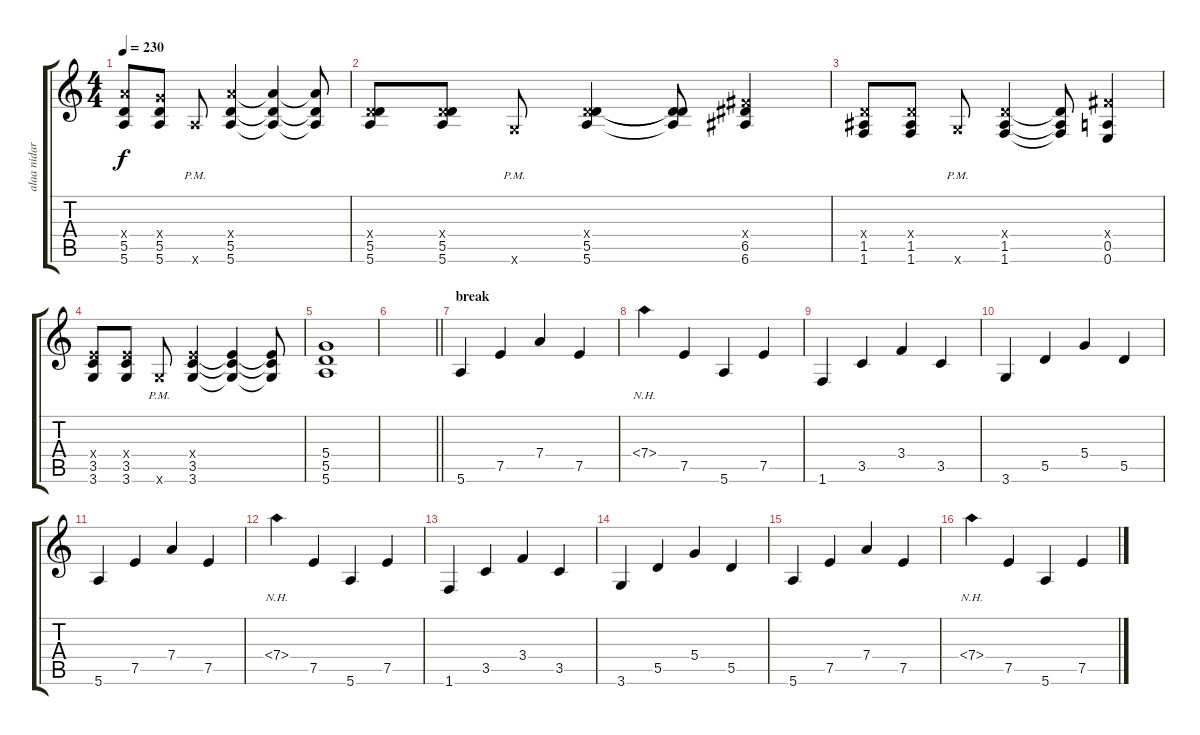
\track ("alaa nidar" "alaa nidar") {instrument overdrivenguitar}
\staff {score tabs}
\tuning (E4 B3 G3 D3 A2 E2) {hide}
\ts (4 4)
\tempo 230
\clef g2
\ks c
(7.4{x} 5.5 5.6).8{dy f} (5.4{x} 5.5 5.6).8 5.6{pm x}.8 (7.4{x} 5.5 5.6).4 (7.4{t} 5.5{t} 5.6{t}).4 (7.4{t} 5.5{t} 5.6{t}).8 |
(0.4{x} 5.5 5.6).8 (0.4{x} 5.5 5.6).8 3.6{pm x}.8 (0.4{x} 5.5 5.6).4 (0.4{t} 5.5{t} 5.6{t}).8 (4.4{x} 6.5 6.6).4 |
(0.4{x} 1.5 1.6).8 (0.4{x} 1.5 1.6).8 3.6{pm x}.8 (0.4{x} 1.5 1.6).4 (0.4{t} 1.5{t} 1.6{t}).8 (4.4{x} 0.5 0.6).4 |
(2.4{x} 3.5 3.6).8 (2.4{x} 3.5 3.6).8 3.6{pm x}.8 (2.4{x} 3.5 3.6).4 (2.4{t} 3.5{t} 3.6{t}).4 (2.4{t} 3.5{t} 3.6{t}).8 |
(5.4 5.5 5.6).1 |
\barLineRight lightlight
|
\section ("" "break")
5.6.4 7.5.4 7.4.4 7.5.4 |
7.4{nh}.4 7.5.4 5.6.4 7.5.4 |
1.6.4 3.5.4 3.4.4 3.5.4 |
3.6.4 5.5.4 5.4.4 5.5.4 |
5.6.4 7.5.4 7.4.4 7.5.4 |
7.4{nh}.4 7.5.4 5.6.4 7.5.4 |
1.6.4 3.5.4 3.4.4 3.5.4 |
3.6.4 5.5.4 5.4.4 5.5.4 |
5.6.4 7.5.4 7.4.4 7.5.4 |
7.4{nh}.4 7.5.4 5.6.4 7.5.4
